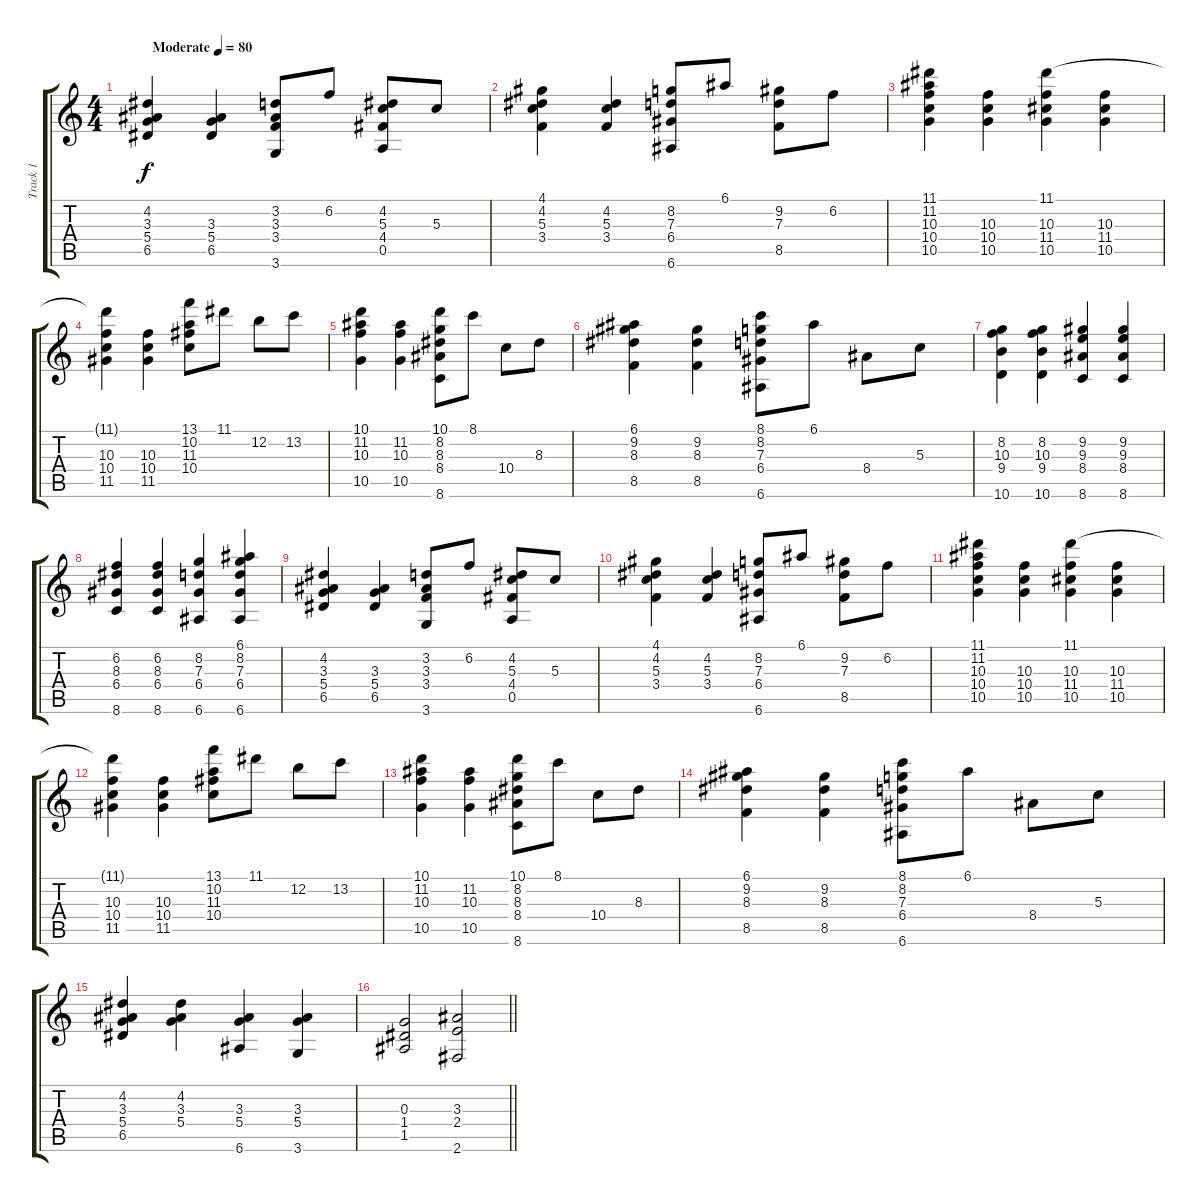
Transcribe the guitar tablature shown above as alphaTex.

\track ("Track 1" "Track 1") {instrument acousticguitarnylon}
\staff {score tabs}
\tuning (E4 B3 G3 D3 A2 E2) {hide}
\ts (4 4)
\tempo (80 "Moderate")
\clef g2
\ks c
(4.2 3.3 5.4 6.5).4{dy f instrument acousticguitarnylon} (3.3 5.4 6.5).4 (3.2 3.3 3.4 3.6).8 6.2.8 (4.2 5.3 4.4 0.5).8 5.3.8 |
(4.1 4.2 5.3 3.4).4 (4.2 5.3 3.4).4 (8.2 7.3 6.4 6.6).8 6.1.8 (9.2 7.3 8.5).8 6.2.8 |
(11.1 11.2 10.3 10.4 10.5).4 (10.3 10.4 10.5).4 (11.1 10.3 11.4 10.5).4 (10.3 11.4 10.5).4 |
(11.1{t} 10.3 10.4 11.5).4 (10.3 10.4 11.5).4 (13.1 10.2 11.3 10.4).8 11.1.8 12.2.8 13.2.8 |
(10.1 11.2 10.3 10.5).4 (11.2 10.3 10.5).4 (10.1 8.2 8.3 8.4 8.6).8 8.1.8 10.4.8 8.3.8 |
(6.1 9.2 8.3 8.5).4 (9.2 8.3 8.5).4 (8.1 8.2 7.3 6.4 6.6).8 6.1.8 8.4.8 5.3.8 |
(8.2 10.3 9.4 10.6).4 (8.2 10.3 9.4 10.6).4 (9.2 9.3 8.4 8.6).4 (9.2 9.3 8.4 8.6).4 |
(6.2 8.3 6.4 8.6).4 (6.2 8.3 6.4 8.6).4 (8.2 7.3 6.4 6.6).4 (6.1 8.2 7.3 6.4 6.6).4 |
(4.2 3.3 5.4 6.5).4 (3.3 5.4 6.5).4 (3.2 3.3 3.4 3.6).8 6.2.8 (4.2 5.3 4.4 0.5).8 5.3.8 |
(4.1 4.2 5.3 3.4).4 (4.2 5.3 3.4).4 (8.2 7.3 6.4 6.6).8 6.1.8 (9.2 7.3 8.5).8 6.2.8 |
(11.1 11.2 10.3 10.4 10.5).4 (10.3 10.4 10.5).4 (11.1 10.3 11.4 10.5).4 (10.3 11.4 10.5).4 |
(11.1{t} 10.3 10.4 11.5).4 (10.3 10.4 11.5).4 (13.1 10.2 11.3 10.4).8 11.1.8 12.2.8 13.2.8 |
(10.1 11.2 10.3 10.5).4 (11.2 10.3 10.5).4 (10.1 8.2 8.3 8.4 8.6).8 8.1.8 10.4.8 8.3.8 |
(6.1 9.2 8.3 8.5).4 (9.2 8.3 8.5).4 (8.1 8.2 7.3 6.4 6.6).8 6.1.8 8.4.8 5.3.8 |
(4.2 3.3 5.4 6.5).4 (4.2 3.3 5.4).4 (3.3 5.4 6.6).4 (3.3 5.4 3.6).4 |
\barLineRight lightlight
(0.3 1.4 1.5).2 (3.3 2.4 2.6).2
